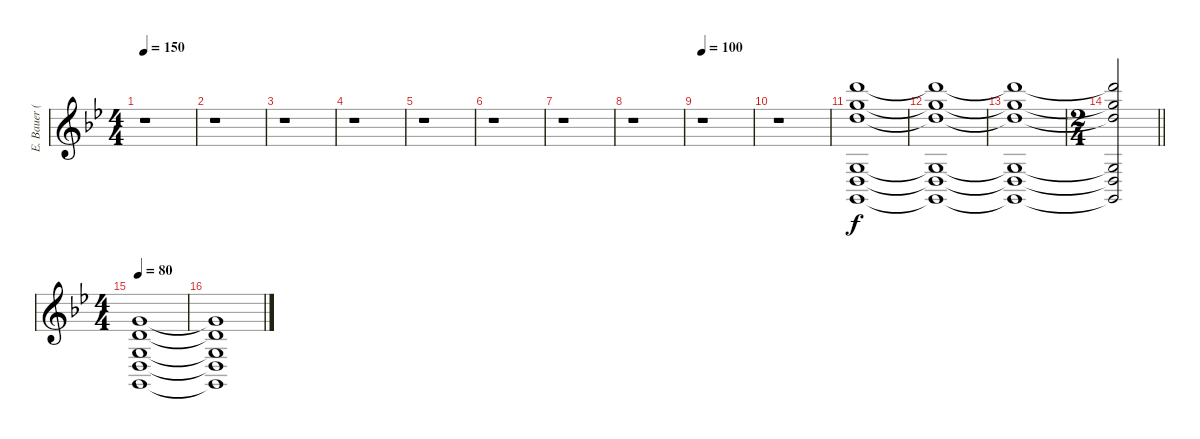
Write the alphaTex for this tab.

\track ("E. Bauer (Keyboard)" "E. Bauer (") {instrument stringensemble1}
\staff {score}
\tuning (E4 B3 G3 D3 A2 E2 B1) {hide}
\ts (4 4)
\tempo 150
\clef g2
\ks gminor
r.1{dy f} |
r.1 |
r.1 |
r.1 |
r.1 |
r.1 |
r.1 |
r.1 |
\tempo 100
r.1 |
r.1 |
(22.1 15.2 24.3 5.4 5.5 3.6).1 |
(22.1{t} 15.2{t} 24.3{t} 5.4{t} 5.5{t} 3.6{t}).1 |
(22.1{t} 15.2{t} 24.3{t} 5.4{t} 5.5{t} 3.6{t}).1 |
\ts (2 4)
\barLineRight lightlight
(22.1{t} 15.2{t} 24.3{t} 5.4{t} 5.5{t} 3.6{t}).2 |
\ts (4 4)
\tempo 80
(3.1 3.2 5.4 5.5 3.6).1{volume 0} |
(3.1{t} 3.2{t} 5.4{t} 5.5{t} 3.6{t}).1
